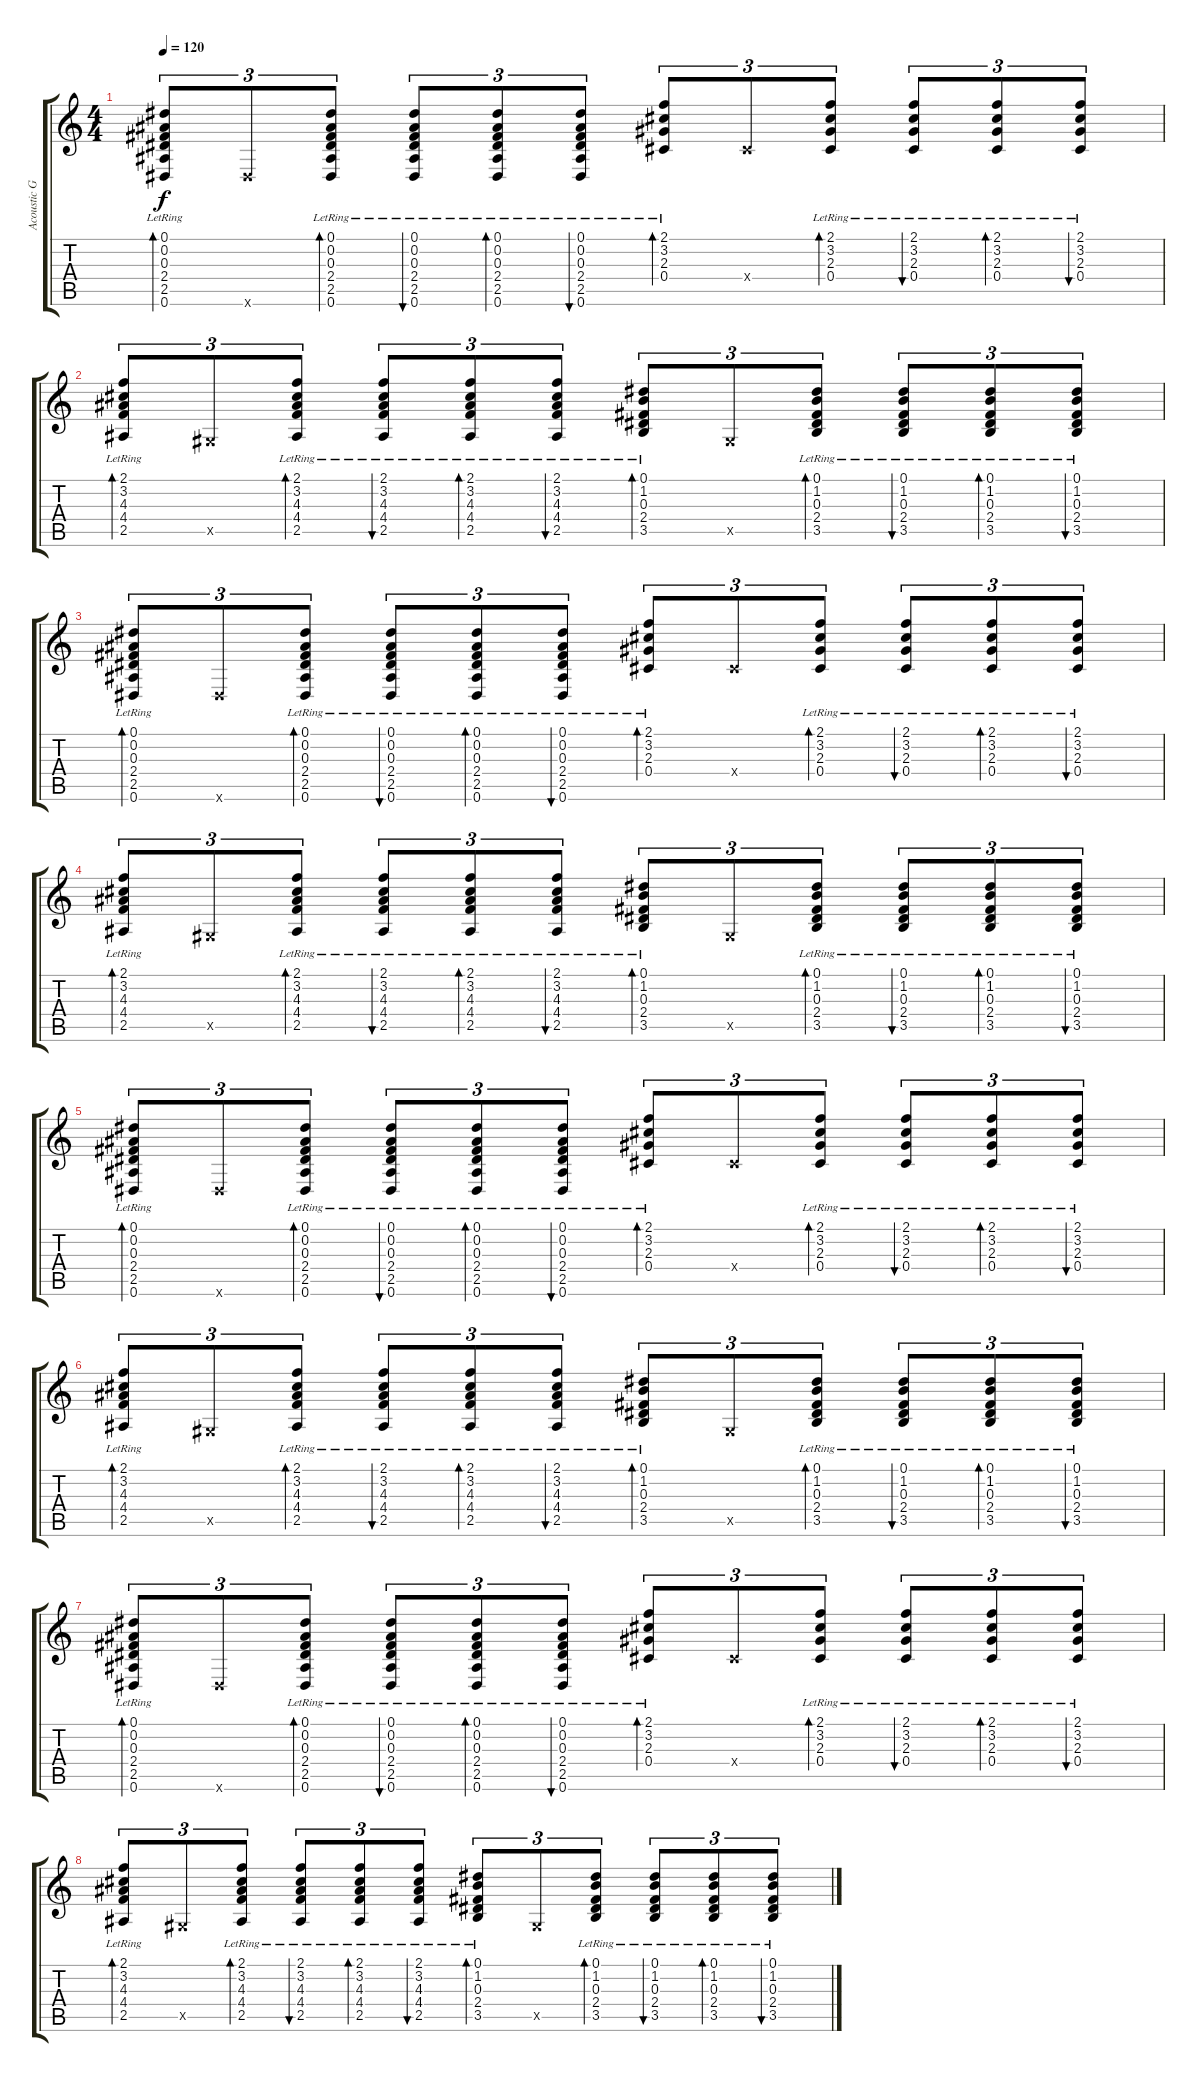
\track ("Acoustic Guitar 2" "Acoustic G") {instrument acousticguitarnylon}
\staff {score tabs}
\tuning (Eb4 Bb3 Gb3 Db3 Ab2 Eb2) {hide}
\ts (4 4)
\tempo 120
\clef g2
\ks c
(0.1{lr} 0.2{lr} 0.3{lr} 2.4{lr} 2.5{lr} 0.6{lr}).8{tu (3 2) bd 30 dy f} 0.6{x}.8{tu (3 2)} (0.1{lr} 0.2{lr} 0.3{lr} 2.4{lr} 2.5{lr} 0.6{lr}).8{tu (3 2) bd 30} (0.1{lr} 0.2{lr} 0.3{lr} 2.4{lr} 2.5{lr} 0.6{lr}).8{tu (3 2) bu 30} (0.1{lr} 0.2{lr} 0.3{lr} 2.4{lr} 2.5{lr} 0.6{lr}).8{tu (3 2) bd 30} (0.1{lr} 0.2{lr} 0.3{lr} 2.4{lr} 2.5{lr} 0.6{lr}).8{tu (3 2) bu 30} (2.1{lr} 3.2{lr} 2.3{lr} 0.4{lr}).8{tu (3 2) bd 30} 0.4{x}.8{tu (3 2)} (2.1{lr} 3.2{lr} 2.3{lr} 0.4{lr}).8{tu (3 2) bd 30} (2.1{lr} 3.2{lr} 2.3{lr} 0.4{lr}).8{tu (3 2) bu 30} (2.1{lr} 3.2{lr} 2.3{lr} 0.4{lr}).8{tu (3 2) bd 30} (2.1{lr} 3.2{lr} 2.3{lr} 0.4{lr}).8{tu (3 2) bu 30} |
(2.1{lr} 3.2{lr} 4.3{lr} 4.4{lr} 2.5{lr}).8{tu (3 2) bd 30} 0.5{x}.8{tu (3 2)} (2.1{lr} 3.2{lr} 4.3{lr} 4.4{lr} 2.5{lr}).8{tu (3 2) bd 30} (2.1{lr} 3.2{lr} 4.3{lr} 4.4{lr} 2.5{lr}).8{tu (3 2) bu 30} (2.1{lr} 3.2{lr} 4.3{lr} 4.4{lr} 2.5{lr}).8{tu (3 2) bd 30} (2.1{lr} 3.2{lr} 4.3{lr} 4.4{lr} 2.5{lr}).8{tu (3 2) bu 30} (0.1{lr} 1.2{lr} 0.3{lr} 2.4{lr} 3.5{lr}).8{tu (3 2) bd 30} 0.5{x}.8{tu (3 2)} (0.1{lr} 1.2{lr} 0.3{lr} 2.4{lr} 3.5{lr}).8{tu (3 2) bd 30} (0.1{lr} 1.2{lr} 0.3{lr} 2.4{lr} 3.5{lr}).8{tu (3 2) bu 30} (0.1{lr} 1.2{lr} 0.3{lr} 2.4{lr} 3.5{lr}).8{tu (3 2) bd 30} (0.1{lr} 1.2{lr} 0.3{lr} 2.4{lr} 3.5{lr}).8{tu (3 2) bu 30} |
(0.1{lr} 0.2{lr} 0.3{lr} 2.4{lr} 2.5{lr} 0.6{lr}).8{tu (3 2) bd 30} 0.6{x}.8{tu (3 2)} (0.1{lr} 0.2{lr} 0.3{lr} 2.4{lr} 2.5{lr} 0.6{lr}).8{tu (3 2) bd 30} (0.1{lr} 0.2{lr} 0.3{lr} 2.4{lr} 2.5{lr} 0.6{lr}).8{tu (3 2) bu 30} (0.1{lr} 0.2{lr} 0.3{lr} 2.4{lr} 2.5{lr} 0.6{lr}).8{tu (3 2) bd 30} (0.1{lr} 0.2{lr} 0.3{lr} 2.4{lr} 2.5{lr} 0.6{lr}).8{tu (3 2) bu 30} (2.1{lr} 3.2{lr} 2.3{lr} 0.4{lr}).8{tu (3 2) bd 30} 0.4{x}.8{tu (3 2)} (2.1{lr} 3.2{lr} 2.3{lr} 0.4{lr}).8{tu (3 2) bd 30} (2.1{lr} 3.2{lr} 2.3{lr} 0.4{lr}).8{tu (3 2) bu 30} (2.1{lr} 3.2{lr} 2.3{lr} 0.4{lr}).8{tu (3 2) bd 30} (2.1{lr} 3.2{lr} 2.3{lr} 0.4{lr}).8{tu (3 2) bu 30} |
(2.1{lr} 3.2{lr} 4.3{lr} 4.4{lr} 2.5{lr}).8{tu (3 2) bd 30} 0.5{x}.8{tu (3 2)} (2.1{lr} 3.2{lr} 4.3{lr} 4.4{lr} 2.5{lr}).8{tu (3 2) bd 30} (2.1{lr} 3.2{lr} 4.3{lr} 4.4{lr} 2.5{lr}).8{tu (3 2) bu 30} (2.1{lr} 3.2{lr} 4.3{lr} 4.4{lr} 2.5{lr}).8{tu (3 2) bd 30} (2.1{lr} 3.2{lr} 4.3{lr} 4.4{lr} 2.5{lr}).8{tu (3 2) bu 30} (0.1{lr} 1.2{lr} 0.3{lr} 2.4{lr} 3.5{lr}).8{tu (3 2) bd 30} 0.5{x}.8{tu (3 2)} (0.1{lr} 1.2{lr} 0.3{lr} 2.4{lr} 3.5{lr}).8{tu (3 2) bd 30} (0.1{lr} 1.2{lr} 0.3{lr} 2.4{lr} 3.5{lr}).8{tu (3 2) bu 30} (0.1{lr} 1.2{lr} 0.3{lr} 2.4{lr} 3.5{lr}).8{tu (3 2) bd 30} (0.1{lr} 1.2{lr} 0.3{lr} 2.4{lr} 3.5{lr}).8{tu (3 2) bu 30} |
(0.1{lr} 0.2{lr} 0.3{lr} 2.4{lr} 2.5{lr} 0.6{lr}).8{tu (3 2) bd 30} 0.6{x}.8{tu (3 2)} (0.1{lr} 0.2{lr} 0.3{lr} 2.4{lr} 2.5{lr} 0.6{lr}).8{tu (3 2) bd 30} (0.1{lr} 0.2{lr} 0.3{lr} 2.4{lr} 2.5{lr} 0.6{lr}).8{tu (3 2) bu 30} (0.1{lr} 0.2{lr} 0.3{lr} 2.4{lr} 2.5{lr} 0.6{lr}).8{tu (3 2) bd 30} (0.1{lr} 0.2{lr} 0.3{lr} 2.4{lr} 2.5{lr} 0.6{lr}).8{tu (3 2) bu 30} (2.1{lr} 3.2{lr} 2.3{lr} 0.4{lr}).8{tu (3 2) bd 30} 0.4{x}.8{tu (3 2)} (2.1{lr} 3.2{lr} 2.3{lr} 0.4{lr}).8{tu (3 2) bd 30} (2.1{lr} 3.2{lr} 2.3{lr} 0.4{lr}).8{tu (3 2) bu 30} (2.1{lr} 3.2{lr} 2.3{lr} 0.4{lr}).8{tu (3 2) bd 30} (2.1{lr} 3.2{lr} 2.3{lr} 0.4{lr}).8{tu (3 2) bu 30} |
(2.1{lr} 3.2{lr} 4.3{lr} 4.4{lr} 2.5{lr}).8{tu (3 2) bd 30} 0.5{x}.8{tu (3 2)} (2.1{lr} 3.2{lr} 4.3{lr} 4.4{lr} 2.5{lr}).8{tu (3 2) bd 30} (2.1{lr} 3.2{lr} 4.3{lr} 4.4{lr} 2.5{lr}).8{tu (3 2) bu 30} (2.1{lr} 3.2{lr} 4.3{lr} 4.4{lr} 2.5{lr}).8{tu (3 2) bd 30} (2.1{lr} 3.2{lr} 4.3{lr} 4.4{lr} 2.5{lr}).8{tu (3 2) bu 30} (0.1{lr} 1.2{lr} 0.3{lr} 2.4{lr} 3.5{lr}).8{tu (3 2) bd 30} 0.5{x}.8{tu (3 2)} (0.1{lr} 1.2{lr} 0.3{lr} 2.4{lr} 3.5{lr}).8{tu (3 2) bd 30} (0.1{lr} 1.2{lr} 0.3{lr} 2.4{lr} 3.5{lr}).8{tu (3 2) bu 30} (0.1{lr} 1.2{lr} 0.3{lr} 2.4{lr} 3.5{lr}).8{tu (3 2) bd 30} (0.1{lr} 1.2{lr} 0.3{lr} 2.4{lr} 3.5{lr}).8{tu (3 2) bu 30} |
(0.1{lr} 0.2{lr} 0.3{lr} 2.4{lr} 2.5{lr} 0.6{lr}).8{tu (3 2) bd 30} 0.6{x}.8{tu (3 2)} (0.1{lr} 0.2{lr} 0.3{lr} 2.4{lr} 2.5{lr} 0.6{lr}).8{tu (3 2) bd 30} (0.1{lr} 0.2{lr} 0.3{lr} 2.4{lr} 2.5{lr} 0.6{lr}).8{tu (3 2) bu 30} (0.1{lr} 0.2{lr} 0.3{lr} 2.4{lr} 2.5{lr} 0.6{lr}).8{tu (3 2) bd 30} (0.1{lr} 0.2{lr} 0.3{lr} 2.4{lr} 2.5{lr} 0.6{lr}).8{tu (3 2) bu 30} (2.1{lr} 3.2{lr} 2.3{lr} 0.4{lr}).8{tu (3 2) bd 30} 0.4{x}.8{tu (3 2)} (2.1{lr} 3.2{lr} 2.3{lr} 0.4{lr}).8{tu (3 2) bd 30} (2.1{lr} 3.2{lr} 2.3{lr} 0.4{lr}).8{tu (3 2) bu 30} (2.1{lr} 3.2{lr} 2.3{lr} 0.4{lr}).8{tu (3 2) bd 30} (2.1{lr} 3.2{lr} 2.3{lr} 0.4{lr}).8{tu (3 2) bu 30} |
(2.1{lr} 3.2{lr} 4.3{lr} 4.4{lr} 2.5{lr}).8{tu (3 2) bd 30} 0.5{x}.8{tu (3 2)} (2.1{lr} 3.2{lr} 4.3{lr} 4.4{lr} 2.5{lr}).8{tu (3 2) bd 30} (2.1{lr} 3.2{lr} 4.3{lr} 4.4{lr} 2.5{lr}).8{tu (3 2) bu 30} (2.1{lr} 3.2{lr} 4.3{lr} 4.4{lr} 2.5{lr}).8{tu (3 2) bd 30} (2.1{lr} 3.2{lr} 4.3{lr} 4.4{lr} 2.5{lr}).8{tu (3 2) bu 30} (0.1{lr} 1.2{lr} 0.3{lr} 2.4{lr} 3.5{lr}).8{tu (3 2) bd 30} 0.5{x}.8{tu (3 2)} (0.1{lr} 1.2{lr} 0.3{lr} 2.4{lr} 3.5{lr}).8{tu (3 2) bd 30} (0.1{lr} 1.2{lr} 0.3{lr} 2.4{lr} 3.5{lr}).8{tu (3 2) bu 30} (0.1{lr} 1.2{lr} 0.3{lr} 2.4{lr} 3.5{lr}).8{tu (3 2) bd 30} (0.1{lr} 1.2{lr} 0.3{lr} 2.4{lr} 3.5{lr}).8{tu (3 2) bu 30}
